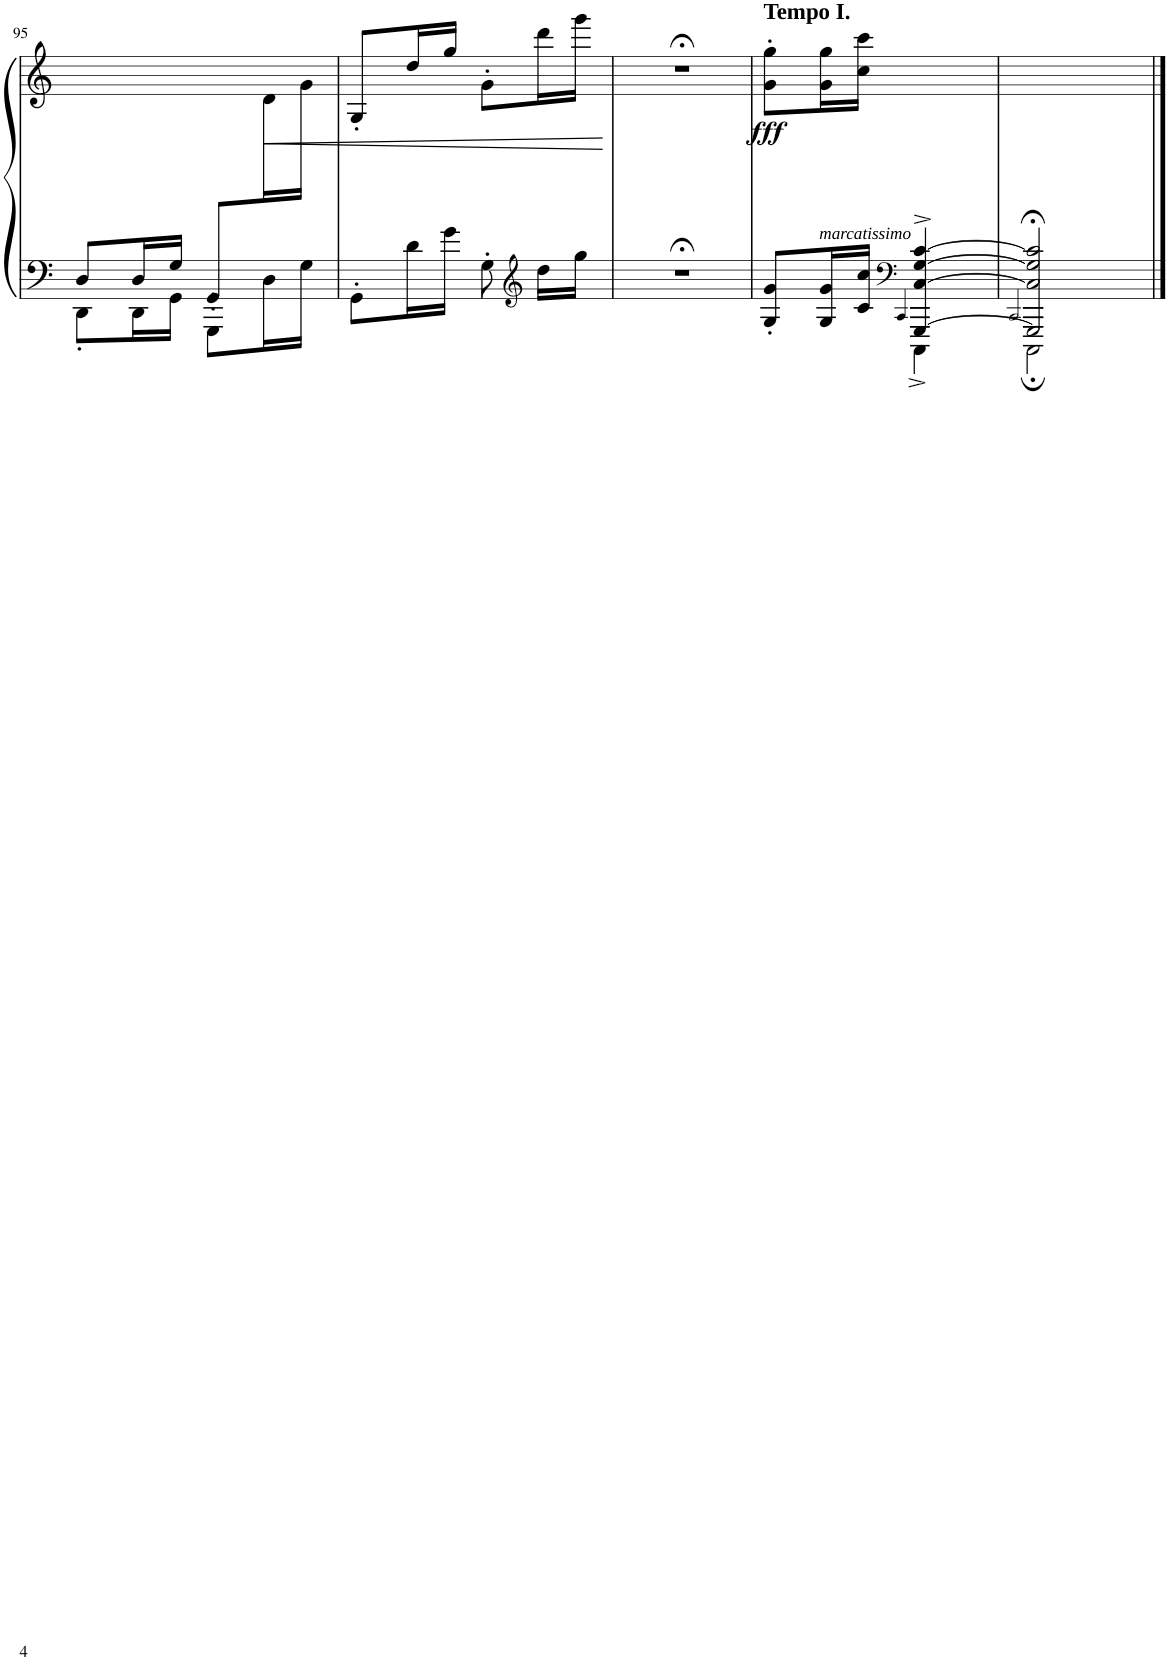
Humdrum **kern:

**kern	**kern	**dynam
*part1	*part1	*part1
*staff2	*staff1	*staff1/2
*I"Midi_1	*	*
!!LO:PB:g=z
*clefF4	*clefG2	*
*k[]	*k[]	*
*M2/4	*M2/4	*
=95	=95	=95
*^	*	*
*	*^	*	*
4ryy	8D/L	8DD'\L	4ryy	.
.	16D/L	16DD\L	.	.
.	16G/JJ	16GG\JJ	.	.
8GG'/L	8GGG'\L	4ryy	8ryy	.
!	!	!	!	!LO:HP:b
8ryy	16D\L	.	16d\L	<
.	16G\JJ	.	16g\JJ	.
*v	*v	*v	*	*
=96	=96	=96
8GG'\L	8G'/L	.
16d\L	16dd/L	.
16g\JJ	16gg/JJ	.
8G'\	8g'\L	.
*clefG2	*	*
16dd\LL	16ddd\L	.
16gg\JJ	16ggg\JJ	.
.	.	[
=97	=97	=97
2r;<	2r;<	.
=98	=98	=98
*^	*	*
*	*^	*	*
!	!	!	!LO:TX:a:B:t=Tempo I.	!
!	!	!	!	!LO:DY:b
8G/' 8g/'L	4ryy	4ryy	8g\' 8gg\'L	fff
!	!	!	!LO:TX:b:i:t=marcatissimo	!
16G/ 16g/L	.	.	16g\ 16gg\L	.
16c/ 16cc/JJ	.	.	16cc\ 16ccc\JJ	.
.	.	4qCC/	.	.
*clefF4	*	*	*	*
[4C/^ [4G/^ [4c/^	4CCC^\	[4GGG/	4ryy	.
=99	=99	=99	=99	=99
.	.	2qCC/	.	.
2C/];< 2G/];< 2c/];<	2CCC;\	2GGG/]	2ryy	.
*v	*v	*v	*	*
==	==	==
*-	*-	*-
